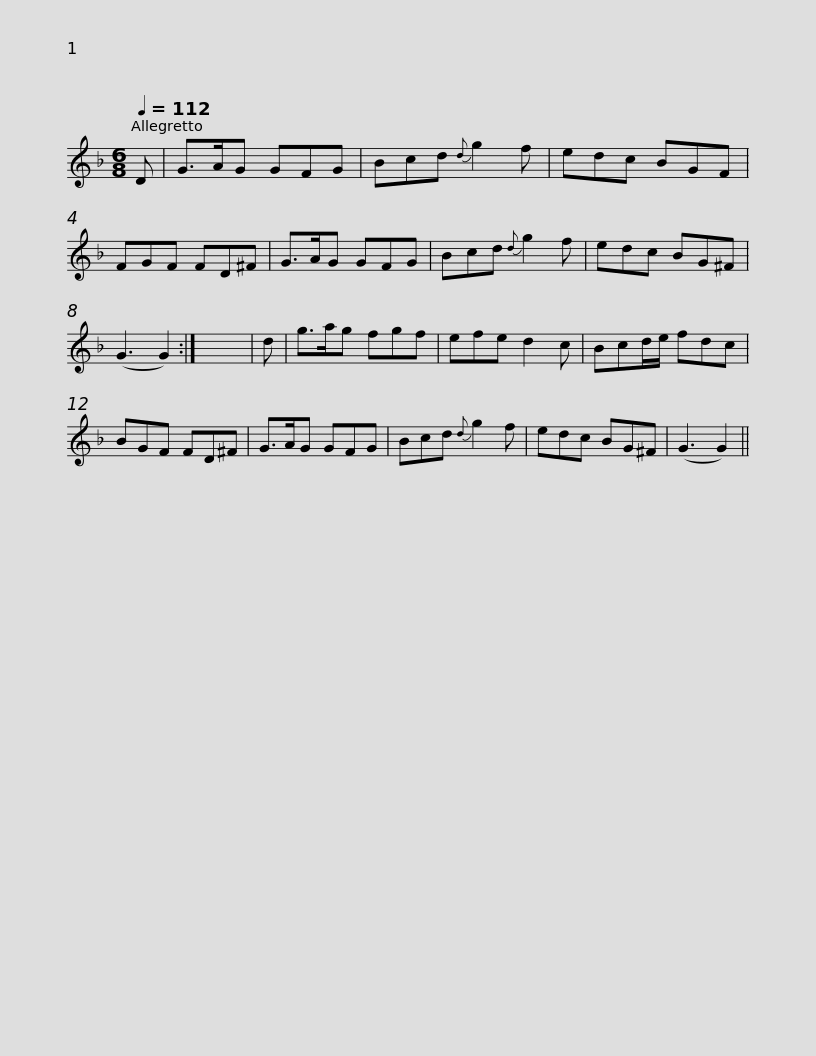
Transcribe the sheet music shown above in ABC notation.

X:1
L:1/8
Q:1/4=112
M:6/8
I:linebreak $
K:F
V:1 treble
V:1
 D | G>AG GFG | Bcd{d} g2 f | edc BGF | FGF FD^F | %5
 G>AG GFG | Bcd{d} g2 f |$ edc BG^F | (G3 G2) :| x6 | %10
 d | g>ag fgf | efe d2 c | Bcd/e/ fdc | BGF FD^F |$ %15
 G>AG GFG | Bcd{d} g2 f | edc BG^F | (G3 G2) || %19
